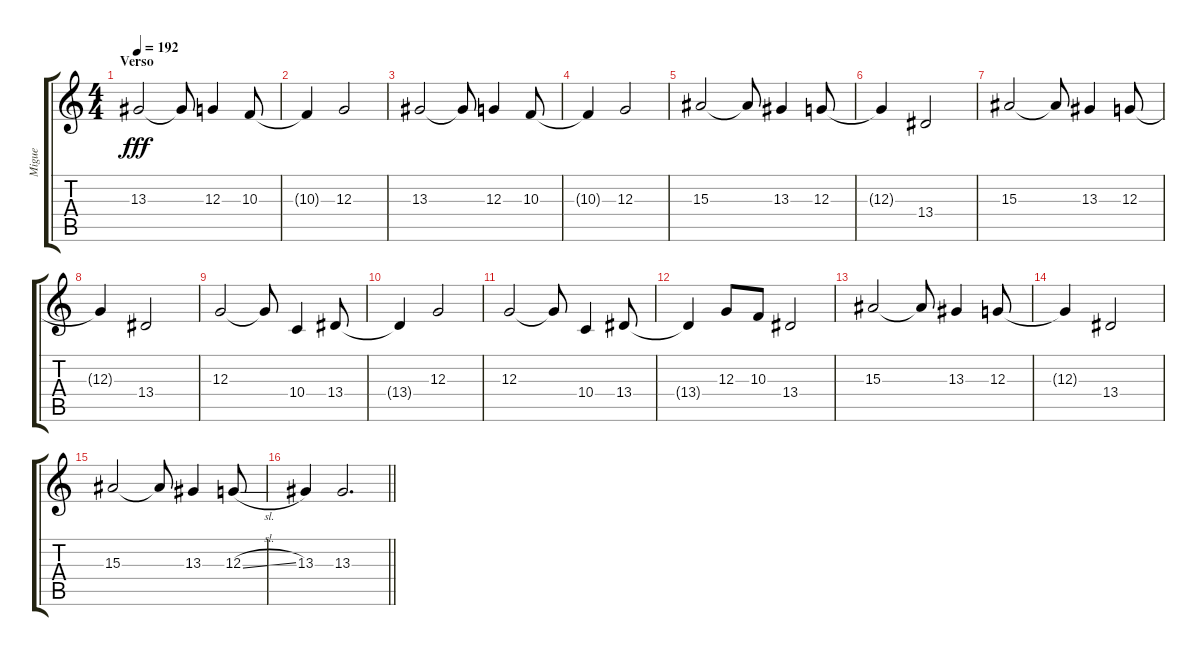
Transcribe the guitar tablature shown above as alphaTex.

\track ("Migue" "Migue") {instrument lead2sawtooth}
\staff {score tabs}
\tuning (E4 B3 G3 D3 A2 E2) {hide}
\ts (4 4)
\section ("" "Verso")
\tempo 192
\clef g2
\ks c
13.3.2{dy fff} 13.3{t}.8 12.3.4 10.3.8 |
10.3{t}.4 12.3.2 |
13.3.2 13.3{t}.8 12.3.4 10.3.8 |
10.3{t}.4 12.3.2 |
15.3.2 15.3{t}.8 13.3.4 12.3.8 |
12.3{t}.4 13.4.2 |
15.3.2 15.3{t}.8 13.3.4 12.3.8 |
12.3{t}.4 13.4.2 |
12.3.2 12.3{t}.8 10.4.4 13.4.8 |
13.4{t}.4 12.3.2 |
12.3.2 12.3{t}.8 10.4.4 13.4.8 |
13.4{t}.4 12.3.8 10.3.8 13.4.2 |
15.3.2 15.3{t}.8 13.3.4 12.3.8 |
12.3{t}.4 13.4.2 |
15.3.2 15.3{t}.8 13.3.4 12.3{sl}.8 |
\barLineRight lightlight
13.3.4 13.3.2{d}
